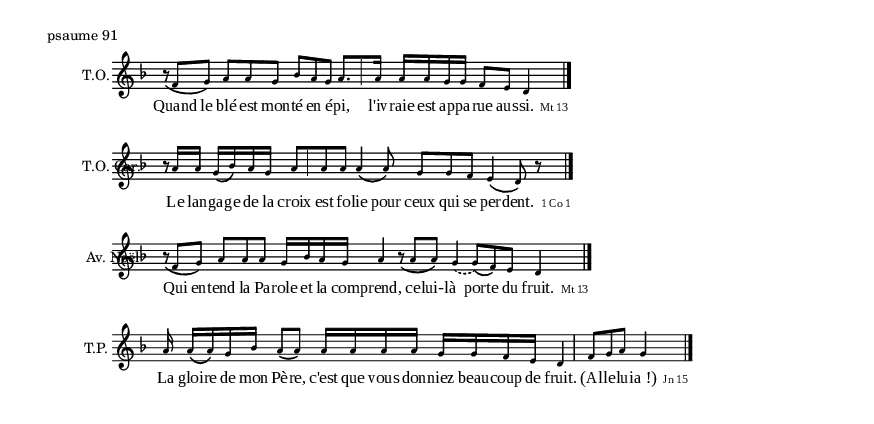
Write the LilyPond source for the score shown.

\version "2.10.0"
 \include "definitions.ly"
 \markup {psaume 91 }


\relative a' { 
	\new Staff {
		\cadenzaOn
		\key f \major
		\set Staff.instrumentName = \markup{ \center-align { T.O. } }
		
		\times 2/3 { r8_\( f[  g\)] } \times 2/3 { a[ a  g] } \times 2/3 { bes[ a  g] } a8.[\pespace
		\cesure \pespace  a16] a[ a g g] f8[ e] d4 

		
		
		\endBar
	}

	\addlyrics {
		Quand le blé est mon -- té en é -- pi, l'iv -- raie est ap -- pa -- rue aus -- si.
 		\markup { \citation #"Mt 13" } }
	
	
}
\relative a'{ 
	\new Staff {
		\cadenzaOn
		\key f \major
		\set Staff.instrumentName = \markup{ \center-align { T.O. Car. } }
		
		r8 a16[ a] g[\( bes\) a g] \times 2/3 { a8[
		\cesure\pespace a a] } \times 2/3 { a4\(  a8\) } \times 2/3 { g[ g  f] } e4\( d8\) r

		
		
		\endBar
	}

	\addlyrics {
		Le lan -- ga -- ge de la croix est fo -- lie pour ceux qui se per -- dent.
 		\markup { \citation #"1 Co 1" } }
	
	
}

\relative a' { 
	\new Staff {
		\cadenzaOn
		\key f \major
		\set Staff.instrumentName = \markup{ \center-align { Av. Noël } }
		
		\times 2/3 { r8_\( f[  g\)] } \times 2/3 { a[ a  a] } g16[ bes a g] a4 
		\pespace
		\times 2/3 { r8_\( a[ a\)] }
		\slurDashed
		g4(
		
		\times 2/3 { g8)[\( f\) e] } d4

		
		
		\endBar
	}

	\addlyrics {
		Qui en -- tend la Pa -- role et la com -- prend, ce -- lui-l -- à  por -- te du fruit.
 		\markup { \citation #"Mt 13" } }
	
	
}

\relative a' { 
	\new Staff {
		\cadenzaOn
		\key f \major
		\set Staff.instrumentName = \markup{ \center-align { T.P. } }
		
		a16 a[\( a\) g bes] a8[\( a\)] a16[ a a a] g[ g f e] d4 
		\barre \pespace  \times 2/3 {f8[ g a]} g4 

		
		
		\endBar
	}

	\addlyrics {
		La gloi -- re de mon Pè -- re, c'est que vous don -- niez beau -- coup de fruit. "(Al" -- le -- lu -- "ia !)"
 		\markup { \citation #"Jn 15" } }
	
	
}

